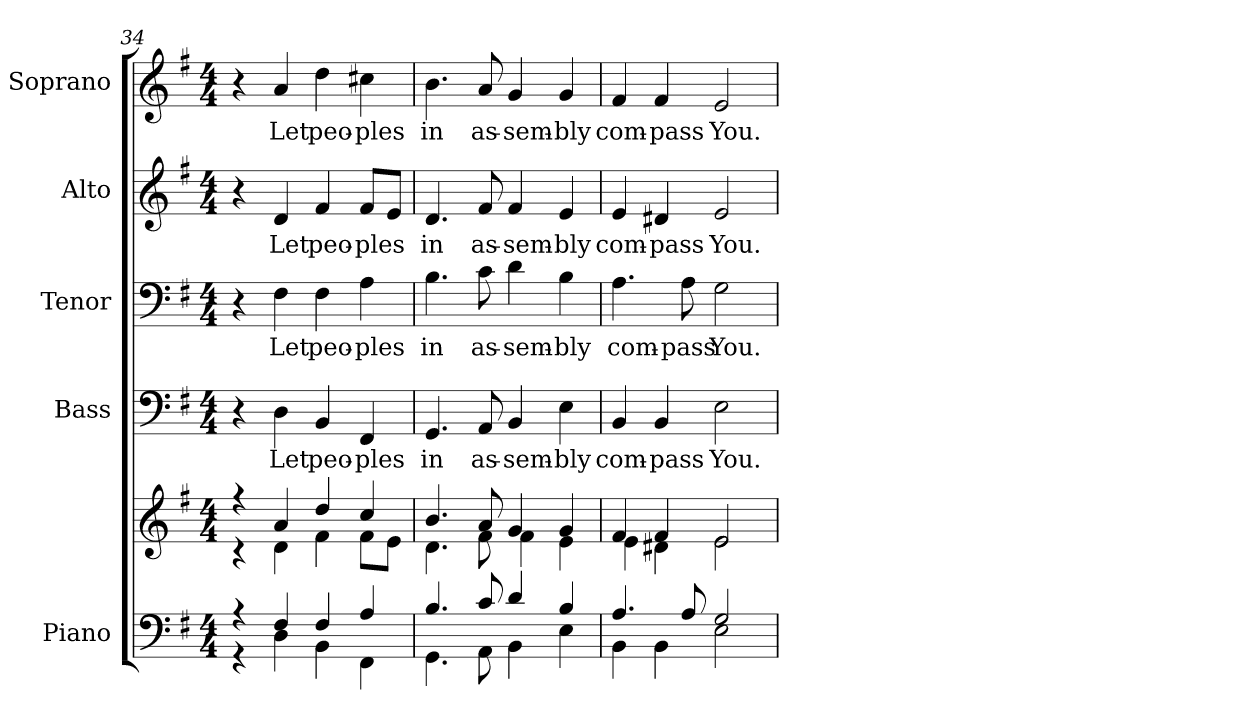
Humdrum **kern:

**kern	**kern	**kern	**text	**kern	**text	**kern	**text	**kern	**text
*part5	*part5	*part4	*part4	*part3	*part3	*part2	*part2	*part1	*part1
*staff6	*staff5	*staff4	*staff4	*staff3	*staff3	*staff2	*staff2	*staff1	*staff1
*I"Piano	*	*I"Bass	*	*I"Tenor	*	*I"Alto	*	*I"Soprano	*
*I'Pno.	*	*I'B.	*	*I'T.	*	*I'A.	*	*I'S.	*
!!LO:PB:g=z
*clefF4	*clefG2	*clefF4	*	*clefF4	*	*clefG2	*	*clefG2	*
*k[f#]	*k[f#]	*k[f#]	*	*k[f#]	*	*k[f#]	*	*k[f#]	*
*G:	*G:	*G:	*	*G:	*	*G:	*	*G:	*
*M4/4	*M4/4	*M4/4	*	*M4/4	*	*M4/4	*	*M4/4	*
=34	=34	=34	=34	=34	=34	=34	=34	=34	=34
*^	*^	*	*	*	*	*	*	*	*
4r	4r	4r	4r	4r	.	4r	.	4r	.	4r	.
!	!	!	!	!	!LO:LY:b:color=#000000	!	!	!	!	!	!
!	!	!	!	!	!	!	!LO:LY:b:color=#000000	!	!	!	!
!	!	!	!	!	!	!	!	!	!LO:LY:b:color=#000000	!	!
!	!	!	!	!	!	!	!	!	!	!	!LO:LY:b:color=#000000
4F#i/	4Di\	4ai/	4di\	4Di\	Let	4F#i\	Let	4di/	Let	4ai/	Let
!	!	!	!	!	!LO:LY:b:color=#000000	!	!	!	!	!	!
!	!	!	!	!	!	!	!LO:LY:b:color=#000000	!	!	!	!
!	!	!	!	!	!	!	!	!	!LO:LY:b:color=#000000	!	!
!	!	!	!	!	!	!	!	!	!	!	!LO:LY:b:color=#000000
4F#i/	4BBi\	4ddi/	4f#i\	4BBi/	peo-	4F#i\	peo-	4f#i/	peo-	4ddi\	peo-
!	!	!	!	!	!LO:LY:b:color=#000000	!	!	!	!	!	!
!	!	!	!	!	!	!	!LO:LY:b:color=#000000	!	!	!	!
!	!	!	!	!	!	!	!	!	!LO:LY:b:color=#000000	!	!
!	!	!	!	!	!	!	!	!	!	!	!LO:LY:b:color=#000000
4Ai/	4FF#i\	4cci/	8f#i\L	4FF#i/	-ples	4Ai\	-ples	8f#i/L	-ples	4cc#Xi\	-ples
.	.	.	8ei\J	.	.	.	.	8ei/J	.	.	.
=35	=35	=35	=35	=35	=35	=35	=35	=35	=35	=35	=35
!	!	!	!	!	!LO:LY:b:color=#000000	!	!	!	!	!	!
!	!	!	!	!	!	!	!LO:LY:b:color=#000000	!	!	!	!
!	!	!	!	!	!	!	!	!	!LO:LY:b:color=#000000	!	!
!	!	!	!	!	!	!	!	!	!	!	!LO:LY:b:color=#000000
4.Bi/	4.GGi\	4.bi/	4.di\	4.GGi/	in	4.Bi\	in	4.di/	in	4.bi\	in
!	!	!	!	!	!LO:LY:b:color=#000000	!	!	!	!	!	!
!	!	!	!	!	!	!	!LO:LY:b:color=#000000	!	!	!	!
!	!	!	!	!	!	!	!	!	!LO:LY:b:color=#000000	!	!
!	!	!	!	!	!	!	!	!	!	!	!LO:LY:b:color=#000000
8ci/	8AAi\	8ai/	8f#i\	8AAi/	as-	8ci\	as-	8f#i/	as-	8ai/	as-
!	!	!	!	!	!LO:LY:b:color=#000000	!	!	!	!	!	!
!	!	!	!	!	!	!	!LO:LY:b:color=#000000	!	!	!	!
!	!	!	!	!	!	!	!	!	!LO:LY:b:color=#000000	!	!
!	!	!	!	!	!	!	!	!	!	!	!LO:LY:b:color=#000000
4di/	4BBi\	4gi/	4f#i\	4BBi/	-sem-	4di\	-sem-	4f#i/	-sem-	4gi/	-sem-
!	!	!	!	!	!LO:LY:b:color=#000000	!	!	!	!	!	!
!	!	!	!	!	!	!	!LO:LY:b:color=#000000	!	!	!	!
!	!	!	!	!	!	!	!	!	!LO:LY:b:color=#000000	!	!
!	!	!	!	!	!	!	!	!	!	!	!LO:LY:b:color=#000000
4Bi/	4Ei\	4gi/	4ei\	4Ei\	-bly	4Bi\	-bly	4ei/	-bly	4gi/	-bly
=36	=36	=36	=36	=36	=36	=36	=36	=36	=36	=36	=36
!	!	!	!	!	!LO:LY:b:color=#000000	!	!	!	!	!	!
!	!	!	!	!	!	!	!LO:LY:b:color=#000000	!	!	!	!
!	!	!	!	!	!	!	!	!	!LO:LY:b:color=#000000	!	!
!	!	!	!	!	!	!	!	!	!	!	!LO:LY:b:color=#000000
4.Ai/	4BBi\	4f#i/	4ei\	4BBi/	com-	4.Ai\	com-	4ei/	com-	4f#i/	com-
!	!	!	!	!	!LO:LY:b:color=#000000	!	!	!	!	!	!
!	!	!	!	!	!	!	!	!	!LO:LY:b:color=#000000	!	!
!	!	!	!	!	!	!	!	!	!	!	!LO:LY:b:color=#000000
.	4BBi\	4f#i/	4d#Xi\	4BBi/	-pass	.	.	4d#Xi/	-pass	4f#i/	-pass
!	!	!	!	!	!	!	!LO:LY:b:color=#000000	!	!	!	!
8Ai/	.	.	.	.	.	8Ai\	-pass	.	.	.	.
!	!	!	!	!	!LO:LY:b:color=#000000	!	!	!	!	!	!
!	!	!	!	!	!	!	!LO:LY:b:color=#000000	!	!	!	!
!	!	!	!	!	!	!	!	!	!LO:LY:b:color=#000000	!	!
!	!	!	!	!	!	!	!	!	!	!	!LO:LY:b:color=#000000
2Gi/	2Ei\	2ei/	2ei\	2Ei\	You.	2Gi\	You.	2ei/	You.	2ei/	You.
*v	*v	*	*	*	*	*	*	*	*	*	*
*	*v	*v	*	*	*	*	*	*	*	*
=	=	=	=	=	=	=	=	=	=
*-	*-	*-	*-	*-	*-	*-	*-	*-	*-
